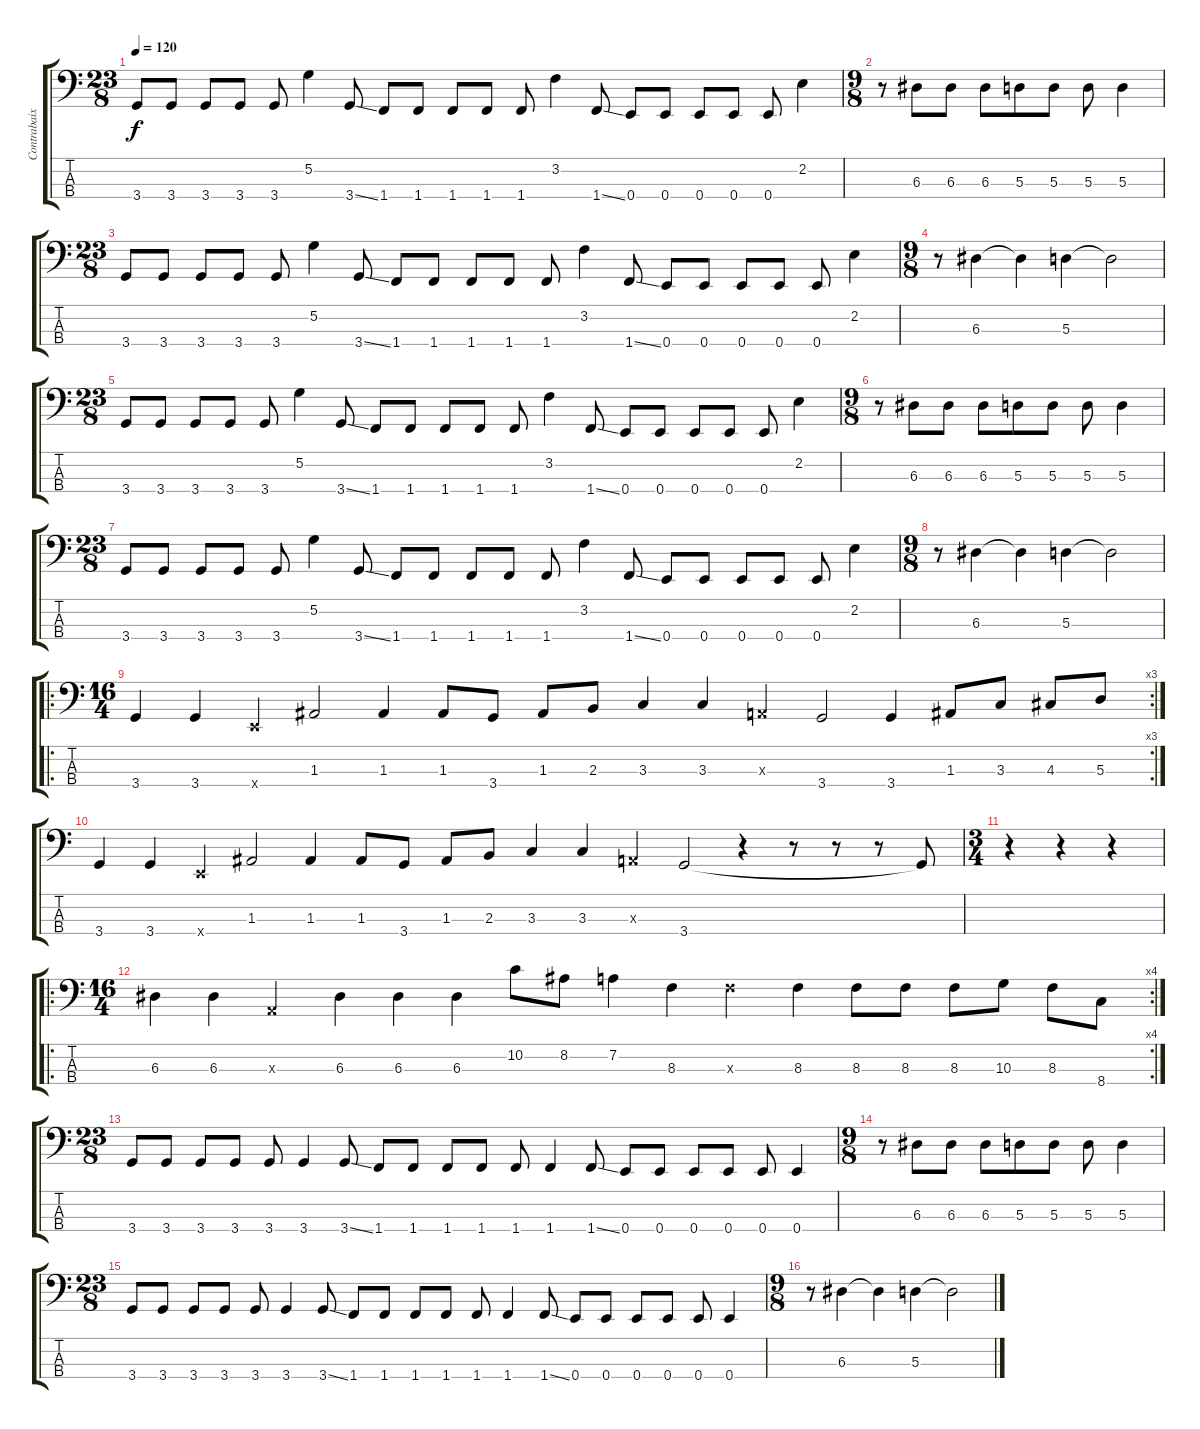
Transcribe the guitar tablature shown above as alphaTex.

\track ("Contrabaixo" "Contrabaix") {instrument electricbassfinger}
\staff {score tabs}
\tuning (G2 D2 A1 E1) {hide}
\ts (23 8)
\tempo 120
\clef f4
\ks c
3.4.8{dy f} 3.4.8 3.4.8 3.4.8 3.4.8 5.2.4 3.4{ss}.8 1.4.8 1.4.8 1.4.8 1.4.8 1.4.8 3.2.4 1.4{ss}.8 0.4.8 0.4.8 0.4.8 0.4.8 0.4.8 2.2.4 |
\ts (9 8)
r.8 6.3.8 6.3.8 6.3.8 5.3.8 5.3.8 5.3.8 5.3.4 |
\ts (23 8)
3.4.8 3.4.8 3.4.8 3.4.8 3.4.8 5.2.4 3.4{ss}.8 1.4.8 1.4.8 1.4.8 1.4.8 1.4.8 3.2.4 1.4{ss}.8 0.4.8 0.4.8 0.4.8 0.4.8 0.4.8 2.2.4 |
\ts (9 8)
r.8 6.3.4 6.3{t}.4 5.3.4 5.3{t}.2 |
\ts (23 8)
3.4.8 3.4.8 3.4.8 3.4.8 3.4.8 5.2.4 3.4{ss}.8 1.4.8 1.4.8 1.4.8 1.4.8 1.4.8 3.2.4 1.4{ss}.8 0.4.8 0.4.8 0.4.8 0.4.8 0.4.8 2.2.4 |
\ts (9 8)
r.8 6.3.8 6.3.8 6.3.8 5.3.8 5.3.8 5.3.8 5.3.4 |
\ts (23 8)
3.4.8 3.4.8 3.4.8 3.4.8 3.4.8 5.2.4 3.4{ss}.8 1.4.8 1.4.8 1.4.8 1.4.8 1.4.8 3.2.4 1.4{ss}.8 0.4.8 0.4.8 0.4.8 0.4.8 0.4.8 2.2.4 |
\ts (9 8)
r.8 6.3.4 6.3{t}.4 5.3.4 5.3{t}.2 |
\ro
\rc 3
\ts (16 4)
3.4.4 3.4.4 0.4{x}.4 1.3.2 1.3.4 1.3.8 3.4.8 1.3.8 2.3.8 3.3.4 3.3.4 0.3{x}.4 3.4.2 3.4.4 1.3.8 3.3.8 4.3.8 5.3.8 |
3.4.4 3.4.4 0.4{x}.4 1.3.2 1.3.4 1.3.8 3.4.8 1.3.8 2.3.8 3.3.4 3.3.4 0.3{x}.4 3.4.2 r.4 r.8 r.8 r.8 3.4{t}.8 |
\ts (3 4)
r.4 r.4 r.4 |
\ro
\rc 4
\ts (16 4)
6.3.4 6.3.4 0.3{x}.2 6.3.4 6.3.4 6.3.4 10.2.8 8.2.8 7.2.4 8.3.4 8.3{x}.2 8.3.4 8.3.8 8.3.8 8.3.8 10.3.8 8.3.8 8.4.8 |
\ts (23 8)
3.4.8 3.4.8 3.4.8 3.4.8 3.4.8 3.4.4 3.4{ss}.8 1.4.8 1.4.8 1.4.8 1.4.8 1.4.8 1.4.4 1.4{ss}.8 0.4.8 0.4.8 0.4.8 0.4.8 0.4.8 0.4.4 |
\ts (9 8)
r.8 6.3.8 6.3.8 6.3.8 5.3.8 5.3.8 5.3.8 5.3.4 |
\ts (23 8)
3.4.8 3.4.8 3.4.8 3.4.8 3.4.8 3.4.4 3.4{ss}.8 1.4.8 1.4.8 1.4.8 1.4.8 1.4.8 1.4.4 1.4{ss}.8 0.4.8 0.4.8 0.4.8 0.4.8 0.4.8 0.4.4 |
\ts (9 8)
r.8 6.3.4 6.3{t}.4 5.3.4 5.3{t}.2
